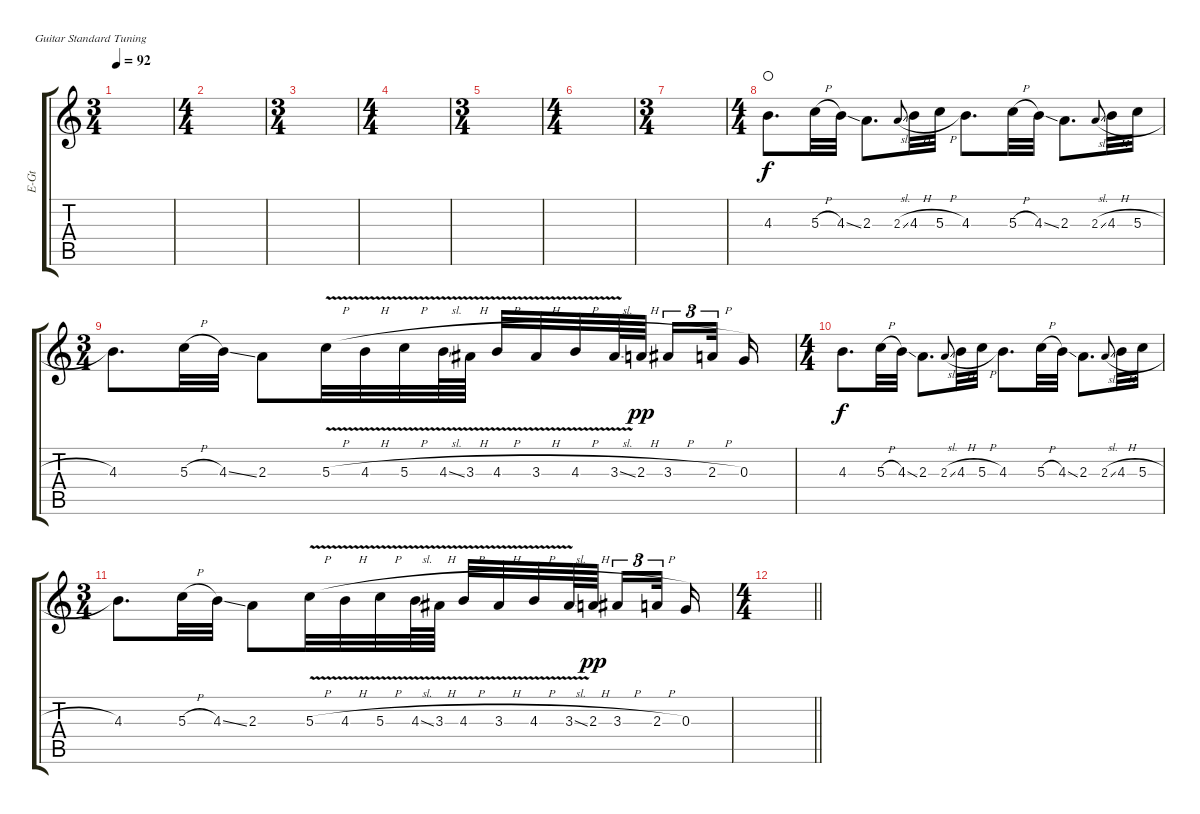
\track ("Leads" "E-Gt") {instrument distortionguitar}
\staff {score tabs}
\tuning (E4 B3 G3 D3 A2 E2)
\ts (3 4)
\beaming (8 2 2 2)
\tempo 92
\clef g2
\ks c
|
\ts (4 4)
\beaming (8 2 2 2 2)
|
\ts (3 4)
\beaming (8 2 2 2)
|
\ts (4 4)
\beaming (8 2 2 2 2)
|
\ts (3 4)
\beaming (8 2 2 2)
|
\ts (4 4)
\beaming (8 2 2 2 2)
|
\ts (3 4)
\beaming (8 2 2 2)
|
\ts (4 4)
\beaming (8 2 2 2 2)
4.3.8{d dy f waho} 5.3{h}.32 4.3{ss}.32 2.3.8{d} 2.3{sl}.8{gr onbeat} 4.3{h}.32 5.3{h}.32 4.3.8{d} 5.3{h}.32 4.3{ss}.32 2.3.8{d} 2.3{sl}.8{gr onbeat} 4.3{h}.32 5.3{h}.32 |
\ts (3 4)
\beaming (8 2 2 2 2)
4.3.8{d} 5.3{h}.32 4.3{ss}.32 2.3.8 5.3{v h}.32 4.3{v h}.32 5.3{v h}.32 4.3{v sl}.64 3.3{v h}.64 4.3{v h}.32 3.3{v h}.32 4.3{v h}.32 3.3{v sl}.64 2.3{h}.64{dy pp} 3.3{h}.16{tu (3 2)} 2.3{h}.32{tu (3 2)} 0.3.16 |
\ts (4 4)
\beaming (8 2 2 2 2)
4.3.8{d dy f} 5.3{h}.32 4.3{ss}.32 2.3.8{d} 2.3{sl}.8{gr onbeat} 4.3{h}.32 5.3{h}.32 4.3.8{d} 5.3{h}.32 4.3{ss}.32 2.3.8{d} 2.3{sl}.8{gr onbeat} 4.3{h}.32 5.3{h}.32 |
\ts (3 4)
\beaming (8 2 2 2 2)
4.3.8{d} 5.3{h}.32 4.3{ss}.32 2.3.8 5.3{v h}.32 4.3{v h}.32 5.3{v h}.32 4.3{v sl}.64 3.3{v h}.64 4.3{v h}.32 3.3{v h}.32 4.3{v h}.32 3.3{v sl}.64 2.3{h}.64{dy pp} 3.3{h}.16{tu (3 2)} 2.3{h}.32{tu (3 2)} 0.3.16 |
\ts (4 4)
\beaming (8 2 2 2 2)
\barLineRight lightlight
